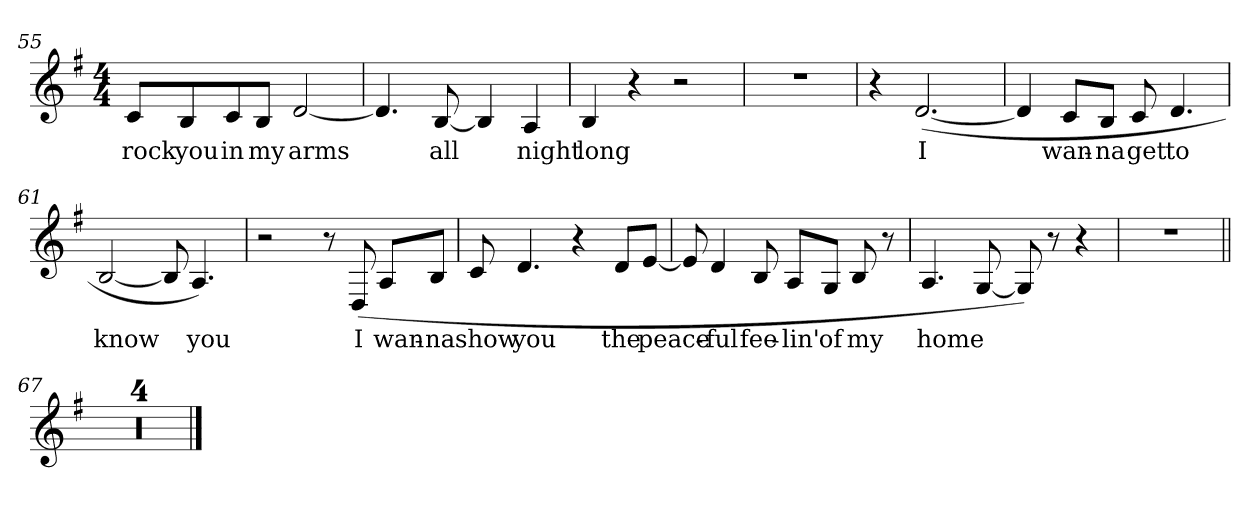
**kern	**text
*part1	*part1
*staff1	*staff1
!!LO:LB:g=z
*clefG2	*
*k[f#]	*
*G:	*
*M4/4	*
=55	=55
!	!LO:LY:b:color=#000000
8ci/L	rock
!	!LO:LY:b:color=#000000
8Bi/	you
!	!LO:LY:b:color=#000000
8ci/	in
!	!LO:LY:b:color=#000000
8Bi/J	my
!	!LO:LY:b:color=#000000
[2di/	arms
=56	=56
4.di/]	.
!	!LO:LY:b:color=#000000
[8Bi/	all
4Bi/]	.
!	!LO:LY:b:color=#000000
4Ai/	night
=57	=57
!	!LO:LY:b:color=#000000
4Bi/	long
4r	.
2r	.
=58	=58
1r	.
=59	=59
4r	.
!	!LO:LY:b:color=#000000
([2.di/	I
=60	=60
4di/]	.
!	!LO:LY:b:color=#000000
8ci/L	wan-
!	!LO:LY:b:color=#000000
8Bi/J	-na
!	!LO:LY:b:color=#000000
8ci/	get
!	!LO:LY:b:color=#000000
4.di/	to
!!LO:LB:g=z
=61	=61
!	!LO:LY:b:color=#000000
[2Bi/	know
8Bi/]	.
!	!LO:LY:b:color=#000000
4.Ai/)	you
=62	=62
2r	.
8r	.
!	!LO:LY:b:color=#000000
(8Di/	I
!	!LO:LY:b:color=#000000
8Ai/L	wan-
!	!LO:LY:b:color=#000000
8Bi/J	-na
=63	=63
!	!LO:LY:b:color=#000000
8ci/	show
!	!LO:LY:b:color=#000000
4.di/	you
4r	.
!	!LO:LY:b:color=#000000
8di/L	the
!	!LO:LY:b:color=#000000
[8ei/J	peace-
=64	=64
8ei/]	.
!	!LO:LY:b:color=#000000
4di/	-ful
!	!LO:LY:b:color=#000000
8Bi/	fee-
!	!LO:LY:b:color=#000000
8Ai/L	-lin'
!	!LO:LY:b:color=#000000
8Gi/J	of
!	!LO:LY:b:color=#000000
8Bi/	my
8r	.
!!LO:LB:g=z
=65	=65
!	!LO:LY:b:color=#000000
4.Ai/	home
[8Gi/	.
8Gi/])	.
8r	.
4r	.
=66	=66
1r	.
=67||	=67||
1r	.
=68	=68
1r	.
=69	=69
1r	.
=70	=70
1r	.
==	==
*-	*-
